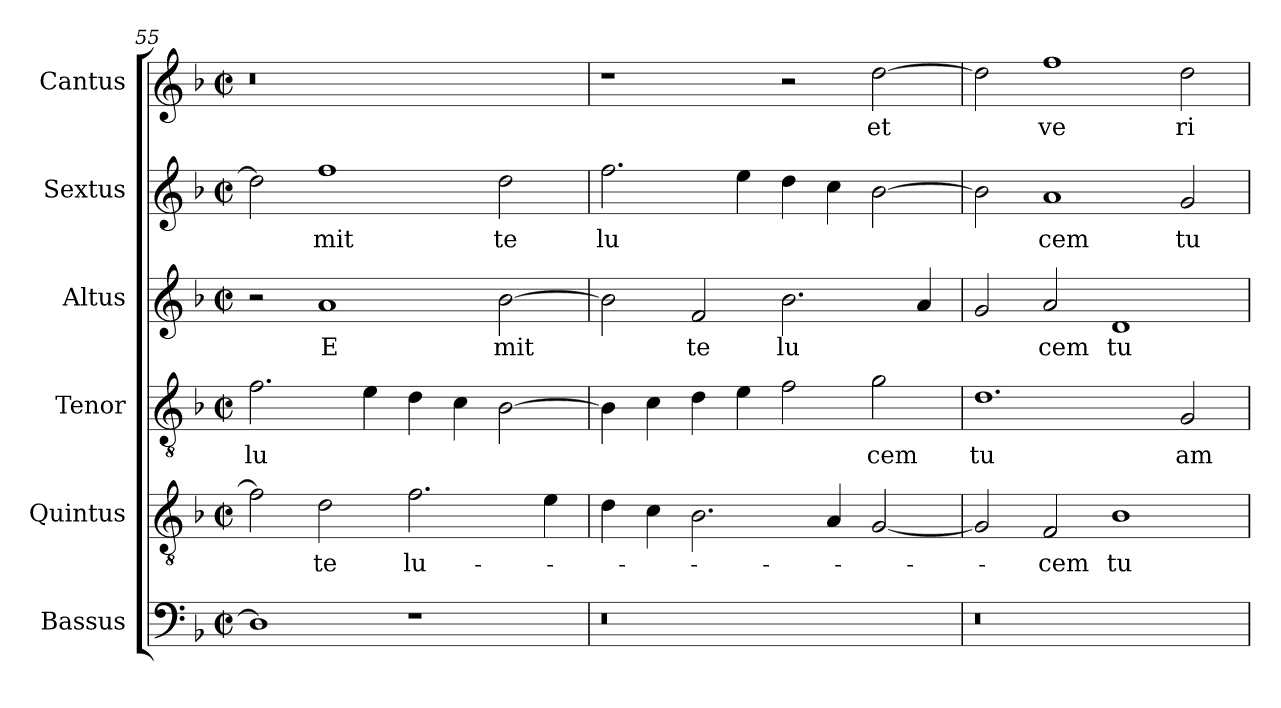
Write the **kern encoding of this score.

**kern	**kern	**text	**kern	**text	**kern	**text	**kern	**text	**kern	**text
*part6	*part5	*part5	*part4	*part4	*part3	*part3	*part2	*part2	*part1	*part1
*staff6	*staff5	*staff5	*staff4	*staff4	*staff3	*staff3	*staff2	*staff2	*staff1	*staff1
*I"Bassus	*I"Quintus	*	*I"Tenor	*	*I"Altus	*	*I"Sextus	*	*I"Cantus	*
*clefF4	*clefGv2	*	*clefGv2	*	*clefG2	*	*clefG2	*	*clefG2	*
*k[b-]	*k[b-]	*	*k[b-]	*	*k[b-]	*	*k[b-]	*	*k[b-]	*
*F:	*F:	*	*F:	*	*F:	*	*F:	*	*F:	*
*M2/2	*M2/2	*	*M2/2	*	*M2/2	*	*M2/2	*	*M2/2	*
*met(c|)	*met(c|)	*	*met(c|)	*	*met(c|)	*	*met(c|)	*	*met(c|)	*
=55	=55	=55	=55	=55	=55	=55	=55	=55	=55	=55
!	!	!	!	!LO:LY:b:cj	!	!	!	!	!	!
1D]	2f\]	.	2.f\	lu	2r	.	2dd\]	.	0r	.
!	!	!LO:LY:b:cj	!	!	!	!LO:LY:b:cj	!	!LO:LY:b:cj	!	!
.	2d\	-te	.	.	1a	E	1ff	mit	.	.
.	.	.	4e\	.	.	.	.	.	.	.
!	!	!LO:LY:b:cj	!	!	!	!	!	!	!	!
1r	2.f\	lu-	4d\	.	.	.	.	.	.	.
.	.	.	4c\	.	.	.	.	.	.	.
!	!	!	!	!	!	!LO:LY:b	!	!LO:LY:b:cj	!	!
.	.	.	[>2B-\	.	[>2b-\	mit	2dd\	te	.	.
.	4e\	.	.	.	.	.	.	.	.	.
=56	=56	=56	=56	=56	=56	=56	=56	=56	=56	=56
!	!	!	!	!	!	!	!	!LO:LY:b:cj	!	!
0r	4d\	.	4B-\]	.	2b-\]	.	2.ff\	lu	1r	.
.	4c\	.	4c\	.	.	.	.	.	.	.
!	!	!	!	!	!	!LO:LY:b:cj	!	!	!	!
.	2.B-\	.	4d\	.	2f/	te	.	.	.	.
.	.	.	4e\	.	.	.	4ee\	.	.	.
!	!	!	!	!	!	!LO:LY:b:cj	!	!	!	!
.	.	.	2f\	.	2.b-\	lu	4dd\	.	2r	.
.	4A/	.	.	.	.	.	4cc\	.	.	.
!	!	!	!	!LO:LY:b:cj	!	!	!	!	!	!LO:LY:b:cj
.	[<2G/	.	2g\	cem	.	.	[>2b-\	.	[>2dd\	et
.	.	.	.	.	4a/	.	.	.	.	.
=57	=57	=57	=57	=57	=57	=57	=57	=57	=57	=57
!	!	!	!	!LO:LY:b:cj	!	!	!	!	!	!
0r	2G/]	.	1.d	tu	2g/	.	2b-\]	.	2dd\]	.
!	!	!LO:LY:b:cj	!	!	!	!LO:LY:b:cj	!	!LO:LY:b:cj	!	!LO:LY:b:cj
.	2F/	-cem	.	.	2a/	cem	1a	cem	1ff	ve
!	!	!LO:LY:b:cj	!	!	!	!LO:LY:b:cj	!	!	!	!
.	1B-	tu-	.	.	1d	tu	.	.	.	.
!	!	!	!	!LO:LY:b:cj	!	!	!	!LO:LY:b:cj	!	!LO:LY:b:cj
.	.	.	2G/	am	.	.	2g/	tu	2dd\	ri
=	=	=	=	=	=	=	=	=	=	=
*-	*-	*-	*-	*-	*-	*-	*-	*-	*-	*-
